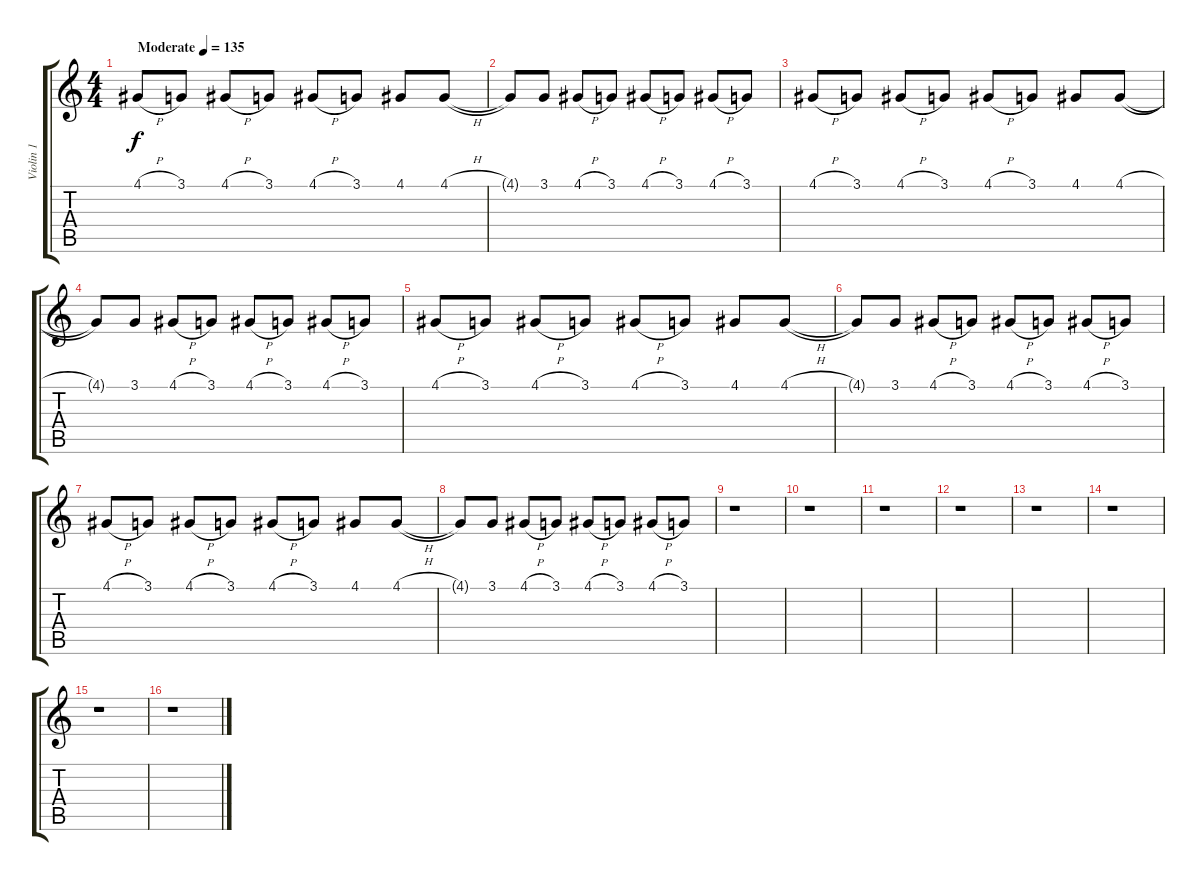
\track ("Violin 1" "Violin 1") {solo instrument violin}
\staff {score tabs}
\tuning (E4 B3 G3 D3 A2 E2) {hide}
\ts (4 4)
\tempo (135 "Moderate")
\clef g2
\ks c
4.1{h}.8{dy f instrument violin} 3.1.8 4.1{h}.8 3.1.8 4.1{h}.8 3.1.8 4.1.8 4.1{h}.8 |
4.1{t}.8 3.1.8 4.1{h}.8 3.1.8 4.1{h}.8 3.1.8 4.1{h}.8 3.1.8 |
4.1{h}.8 3.1.8 4.1{h}.8 3.1.8 4.1{h}.8 3.1.8 4.1.8 4.1{h}.8 |
4.1{t}.8 3.1.8 4.1{h}.8 3.1.8 4.1{h}.8 3.1.8 4.1{h}.8 3.1.8 |
4.1{h}.8 3.1.8 4.1{h}.8 3.1.8 4.1{h}.8 3.1.8 4.1.8 4.1{h}.8 |
4.1{t}.8 3.1.8 4.1{h}.8 3.1.8 4.1{h}.8 3.1.8 4.1{h}.8 3.1.8 |
4.1{h}.8 3.1.8 4.1{h}.8 3.1.8 4.1{h}.8 3.1.8 4.1.8 4.1{h}.8 |
4.1{t}.8 3.1.8 4.1{h}.8 3.1.8 4.1{h}.8 3.1.8 4.1{h}.8 3.1.8 |
r.1 |
r.1 |
r.1 |
r.1 |
r.1 |
r.1 |
r.1 |
r.1
